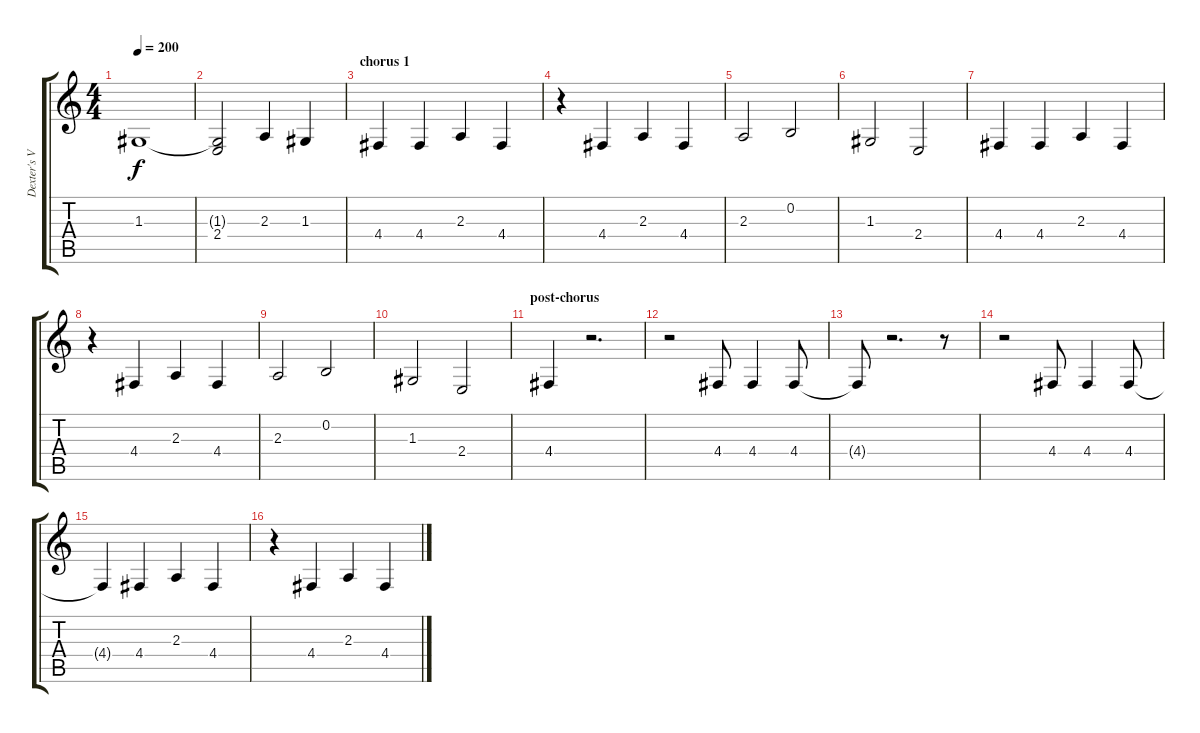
\track ("Dexter's Vocal" "Dexter's V") {instrument oboe}
\staff {score tabs}
\tuning (E4 B3 G3 D3 A2 E2) {hide}
\ts (4 4)
\tempo 200
\clef g2
\ks c
1.3.1{dy f} |
(1.3{t} 2.4{t}).2 2.3.4 1.3.4 |
\section ("" "chorus 1")
4.4.4 4.4.4 2.3.4 4.4.4 |
r.4 4.4.4 2.3.4 4.4.4 |
2.3.2 0.2.2 |
1.3.2 2.4.2 |
4.4.4 4.4.4 2.3.4 4.4.4 |
r.4 4.4.4 2.3.4 4.4.4 |
2.3.2 0.2.2 |
1.3.2 2.4.2 |
\section ("" "post-chorus")
4.4.4 r.2{d} |
r.2 4.4.8 4.4.4 4.4.8 |
4.4{t}.8 r.2{d} r.8 |
r.2 4.4.8 4.4.4 4.4.8 |
4.4{t}.4 4.4.4 2.3.4 4.4.4 |
r.4 4.4.4 2.3.4 4.4.4
